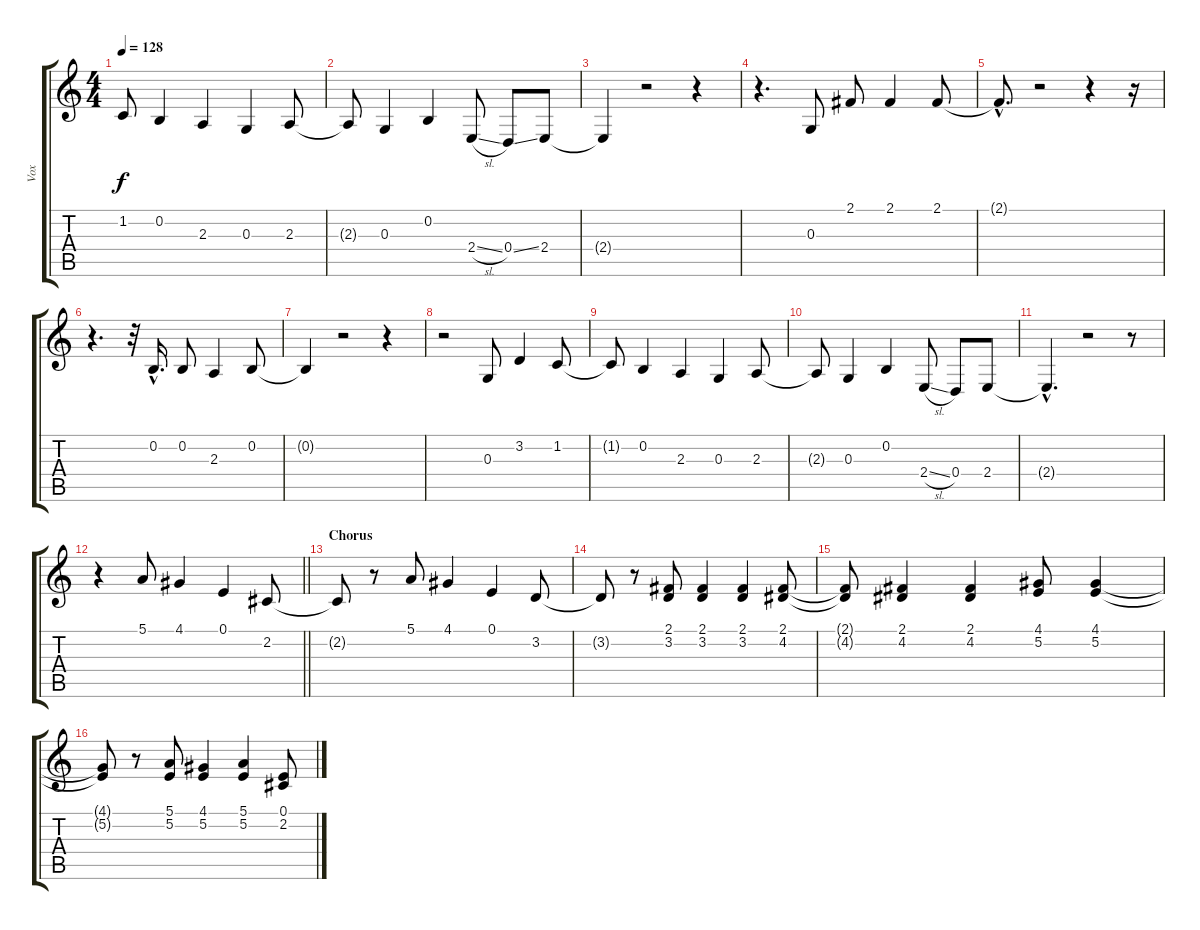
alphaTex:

\track ("Vox" "Vox") {instrument tangoaccordion}
\staff {score tabs}
\tuning (E4 B3 G3 D3 A2 E2) {hide}
\ts (4 4)
\tempo 128
\clef g2
\ks c
1.2{t}.8{dy f} 0.2.4 2.3.4 0.3.4 2.3.8 |
2.3{t}.8 0.3.4 0.2.4 2.4{sl}.8 0.4{ss}.8 2.4.8 |
2.4{t}.4 r.2 r.4 |
r.4{d} 0.3.8 2.1.8 2.1.4 2.1.8 |
2.1{hac t}.8{d} r.2 r.4 r.16 |
r.4{d} r.32 0.2{hac}.16{d} 0.2.8 2.3.4 0.2.8 |
0.2{t}.4 r.2 r.4 |
r.2 0.3.8 3.2.4 1.2.8 |
1.2{t}.8 0.2.4 2.3.4 0.3.4 2.3.8 |
2.3{t}.8 0.3.4 0.2.4 2.4{sl}.8 0.4.8 2.4.8 |
2.4{hac t}.4{d} r.2 r.8 |
\barLineRight lightlight
r.4 5.1.8 4.1.4 0.1.4 2.2.8 |
\section ("" "Chorus")
2.2{t}.8 r.8 5.1.8 4.1.4 0.1.4 3.2.8 |
3.2{t}.8 r.8 (2.1 3.2).8 (2.1 3.2).4 (2.1 3.2).4 (2.1 4.2).8 |
(2.1{t} 4.2{t}).8 (2.1 4.2).4 (2.1 4.2).4 (4.1 5.2).8 (4.1 5.2).4 |
(4.1{t} 5.2{t}).8 r.8 (5.1 5.2).8 (4.1 5.2).4 (5.1 5.2).4 (0.1 2.2).8
